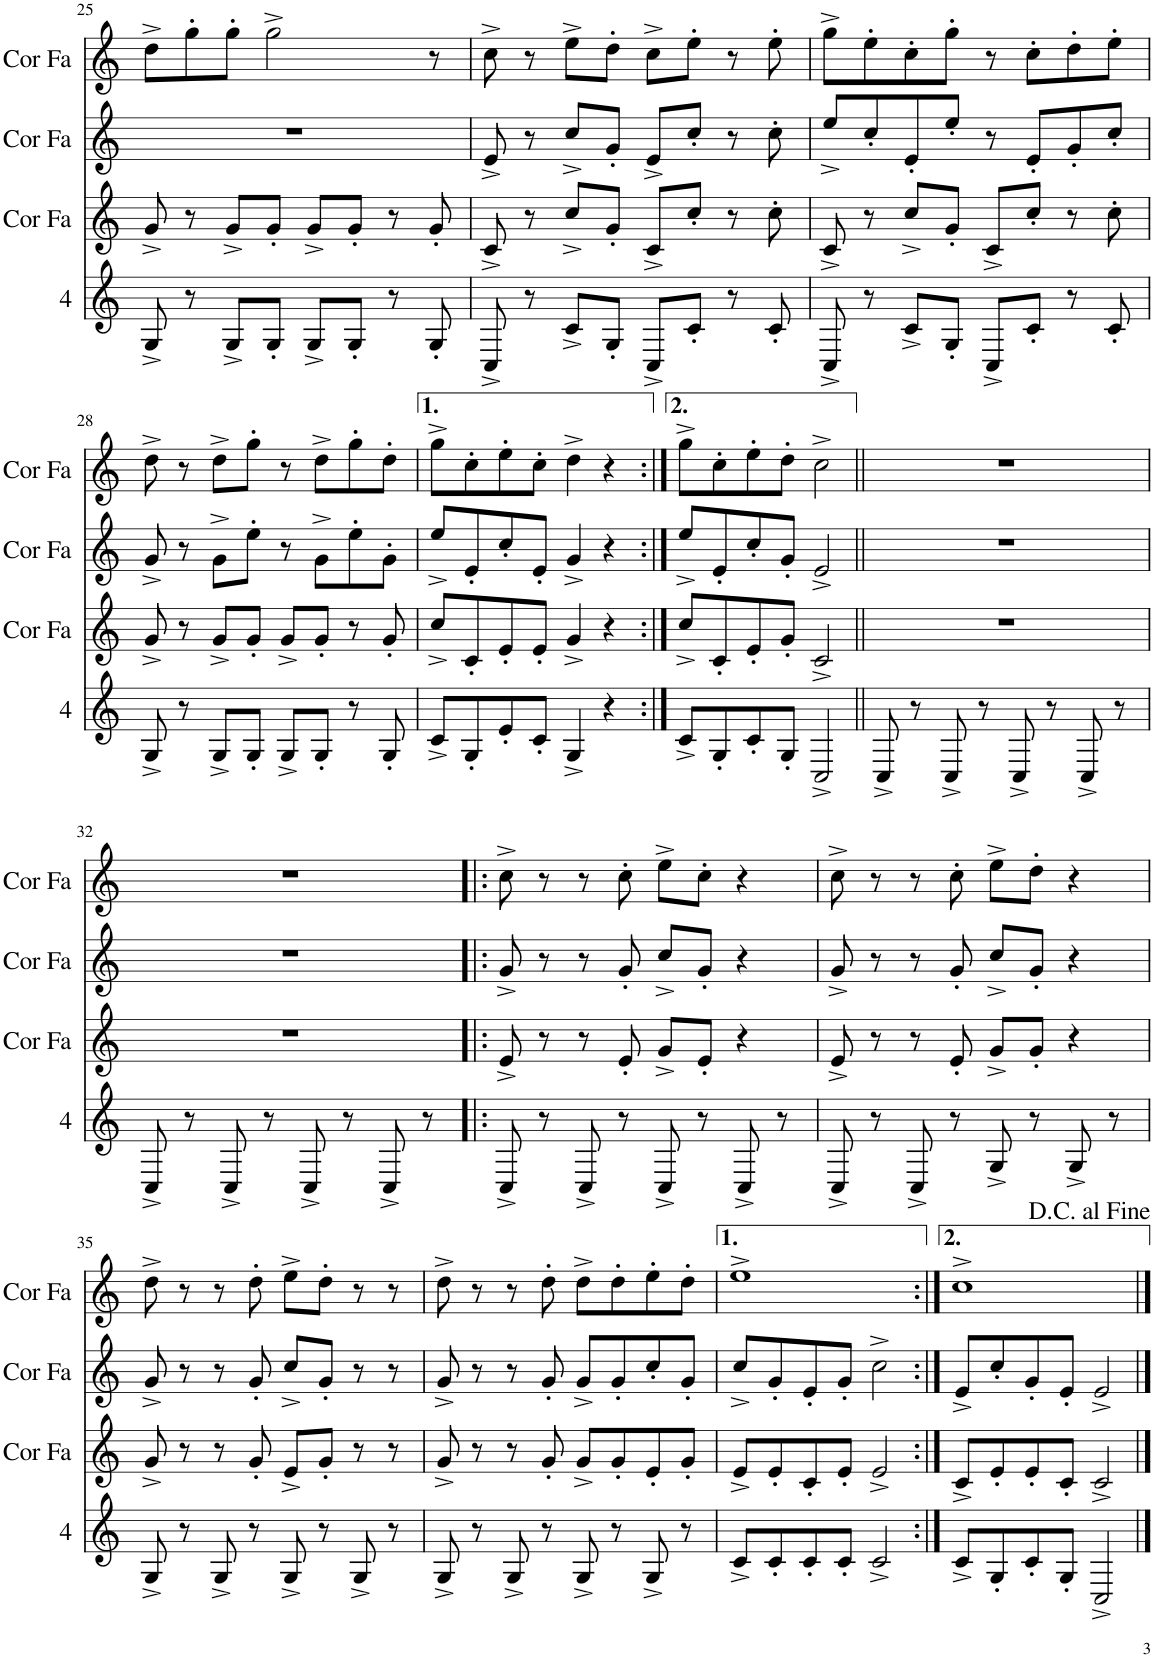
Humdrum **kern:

**kern	**kern	**kern	**kern
*part4	*part3	*part2	*part1
*staff4	*staff3	*staff2	*staff1
*I"4	*I"3	*I"2	*I"1
!!LO:PB:g=z
*clefG2	*clefG2	*clefG2	*clefG2
*Trd4c7	*Trd4c7	*Trd4c7	*Trd4c7
*k[]	*k[]	*k[]	*k[]
*M4/4	*M4/4	*M4/4	*M4/4
=25	=25	=25	=25
8G^/	8g^/	1r	8dd^\L
8r	8r	.	8gg'\
8G^/L	8g^/L	.	8gg'\J
8G'/J	8g'/J	.	2gg^\
8G^/L	8g^/L	.	.
8G'/J	8g'/J	.	.
8r	8r	.	.
8G'/	8g'/	.	8r
=26	=26	=26	=26
8C^/	8c^/	8e^/	8cc^\
8r	8r	8r	8r
8c^/L	8cc^/L	8cc^/L	8ee^\L
8G'/J	8g'/J	8g'/J	8dd'\J
8C^/L	8c^/L	8e^/L	8cc^\L
8c'/J	8cc'/J	8cc'/J	8ee'\J
8r	8r	8r	8r
8c'/	8cc'\	8cc'\	8ee'\
=27	=27	=27	=27
8C^/	8c^/	8ee^/L	8gg^\L
8r	8r	8cc'/	8ee'\
8c^/L	8cc^/L	8e'/	8cc'\
8G'/J	8g'/J	8ee'/J	8gg'\J
8C^/L	8c^/L	8r	8r
8c'/J	8cc'/J	8e'/L	8cc'\L
8r	8r	8g'/	8dd'\
8c'/	8cc'\	8cc'/J	8ee'\J
!!LO:LB:g=z
=28	=28	=28	=28
8G^/	8g^/	8g^/	8dd^\
8r	8r	8r	8r
8G^/L	8g^/L	8g^\L	8dd^\L
8G'/J	8g'/J	8ee'\J	8gg'\J
8G^/L	8g^/L	8r	8r
8G'/J	8g'/J	8g^\L	8dd^\L
8r	8r	8ee'\	8gg'\
8G'/	8g'/	8g'\J	8dd'\J
=29	=29	=29	=29
8c^/L	8cc^/L	8ee^/L	8gg^\L
8G'/	8c'/	8e'/	8cc'\
8e'/	8e'/	8cc'/	8ee'\
8c'/J	8e'/J	8e'/J	8cc'\J
4G^/	4g^/	4g^/	4dd^\
4r	4r	4r	4r
=30:|!	=30:|!	=30:|!	=30:|!
8c^/L	8cc^/L	8ee^/L	8gg^\L
8G'/	8c'/	8e'/	8cc'\
8c'/	8e'/	8cc'/	8ee'\
8G'/J	8g'/J	8g'/J	8dd'\J
2C^/	2c^/	2e^/	2cc^\
=31||	=31||	=31||	=31||
8C^/	1r	1r	1r
8r	.	.	.
8C^/	.	.	.
8r	.	.	.
8C^/	.	.	.
8r	.	.	.
8C^/	.	.	.
8r	.	.	.
!!LO:LB:g=z
=32	=32	=32	=32
8C^/	1r	1r	1r
8r	.	.	.
8C^/	.	.	.
8r	.	.	.
8C^/	.	.	.
8r	.	.	.
8C^/	.	.	.
8r	.	.	.
=33!|:	=33!|:	=33!|:	=33!|:
8C^/	8e^/	8g^/	8cc^\
8r	8r	8r	8r
8C^/	8r	8r	8r
8r	8e'/	8g'/	8cc'\
8C^/	8g^/L	8cc^/L	8ee^\L
8r	8e'/J	8g'/J	8cc'\J
8C^/	4r	4r	4r
8r	.	.	.
=34	=34	=34	=34
8C^/	8e^/	8g^/	8cc^\
8r	8r	8r	8r
8C^/	8r	8r	8r
8r	8e'/	8g'/	8cc'\
8G^/	8g^/L	8cc^/L	8ee^\L
8r	8g'/J	8g'/J	8dd'\J
8G^/	4r	4r	4r
8r	.	.	.
!!LO:LB:g=z
=35	=35	=35	=35
8G^/	8g^/	8g^/	8dd^\
8r	8r	8r	8r
8G^/	8r	8r	8r
8r	8g'/	8g'/	8dd'\
8G^/	8e^/L	8cc^/L	8ee^\L
8r	8g'/J	8g'/J	8dd'\J
8G^/	8r	8r	8r
8r	8r	8r	8r
=36	=36	=36	=36
8G^/	8g^/	8g^/	8dd^\
8r	8r	8r	8r
8G^/	8r	8r	8r
8r	8g'/	8g'/	8dd'\
8G^/	8g^/L	8g^/L	8dd^\L
8r	8g'/	8g'/	8dd'\
8G^/	8e'/	8cc'/	8ee'\
8r	8g'/J	8g'/J	8dd'\J
=37	=37	=37	=37
8c^/L	8e^/L	8cc^/L	1ee^
8c'/	8e'/	8g'/	.
8c'/	8c'/	8e'/	.
8c'/J	8e'/J	8g'/J	.
2c^/	2e^/	2cc^\	.
=38:|!	=38:|!	=38:|!	=38:|!
8c^/L	8c^/L	8e^/L	1cc^
8G'/	8e'/	8cc'/	.
8c'/	8e'/	8g'/	.
8G'/J	8c'/J	8e'/J	.
2C^/	2c^/	2e^/	.
==	==	==	==
*-	*-	*-	*-
